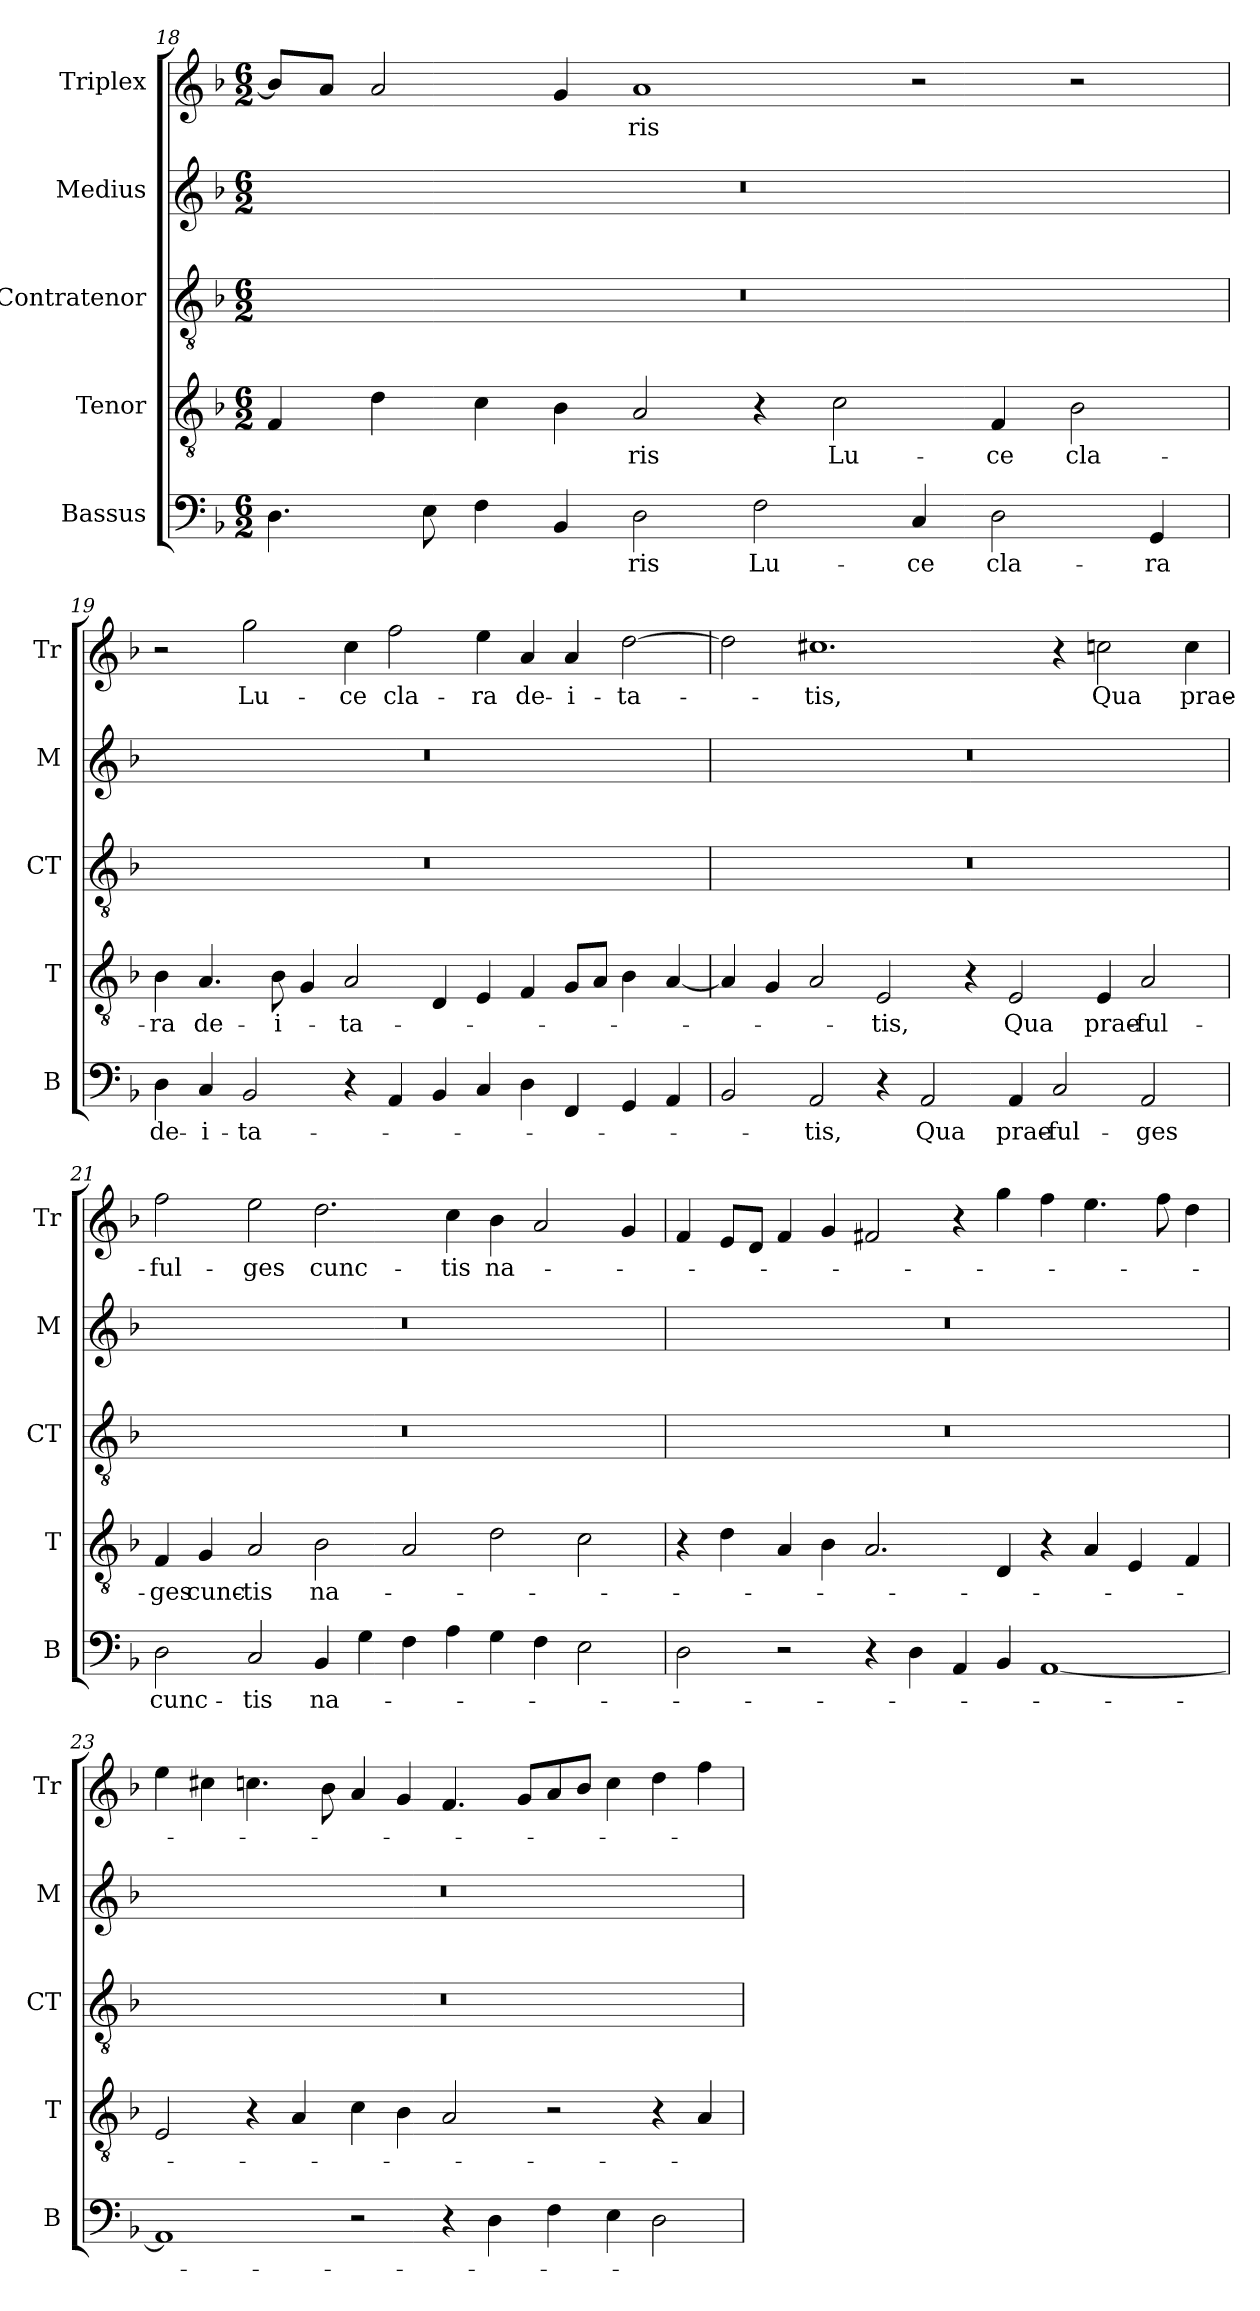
**kern	**text	**kern	**text	**kern	**kern	**kern	**text
*part5	*part5	*part4	*part4	*part3	*part2	*part1	*part1
*staff5	*staff5	*staff4	*staff4	*staff3	*staff2	*staff1	*staff1
*I"Bassus	*	*I"Tenor	*	*I"Contratenor	*I"Medius	*I"Triplex	*
*I'B	*	*I'T	*	*I'CT	*I'M	*I'Tr	*
*clefF4	*	*clefGv2	*	*clefGv2	*clefG2	*clefG2	*
*k[b-]	*	*k[b-]	*	*k[b-]	*k[b-]	*k[b-]	*
*F:	*	*F:	*	*F:	*F:	*F:	*
*M6/2	*	*M6/2	*	*M6/2	*M6/2	*M6/2	*
=18	=18	=18	=18	=18	=18	=18	=18
4.D\	.	4F/	.	0.r	0.r	8b-/L]	.
.	.	.	.	.	.	8a/J	.
.	.	4d\	.	.	.	2a/	.
8E\	.	.	.	.	.	.	.
4F\	.	4c\	.	.	.	.	.
4BB-/	.	4B-\	.	.	.	4g/	.
!	!LO:LY:b	!	!	!	!	!	!
!	!	!	!LO:LY:b	!	!	!	!
!	!	!	!	!	!	!	!LO:LY:b
2D\	-ris	2A/	-ris	.	.	1a	-ris
!	!LO:LY:b	!	!	!	!	!	!
2F\	Lu-	4r	.	.	.	.	.
!	!	!	!LO:LY:b	!	!	!	!
.	.	2c\	Lu-	.	.	.	.
!	!LO:LY:b	!	!	!	!	!	!
4C/	-ce	.	.	.	.	2r	.
!	!LO:LY:b	!	!	!	!	!	!
!	!	!	!LO:LY:b	!	!	!	!
2D\	cla-	4F/	-ce	.	.	.	.
!	!	!	!LO:LY:b	!	!	!	!
.	.	2B-\	cla-	.	.	2r	.
!	!LO:LY:b	!	!	!	!	!	!
4GG/	-ra	.	.	.	.	.	.
!!LO:LB:g=z
=19	=19	=19	=19	=19	=19	=19	=19
!	!LO:LY:b	!	!	!	!	!	!
!	!	!	!LO:LY:b	!	!	!	!
4D\	de-	4B-\	-ra	0.r	0.r	2r	.
!	!LO:LY:b	!	!	!	!	!	!
!	!	!	!LO:LY:b	!	!	!	!
4C/	-i-	4.A/	de-	.	.	.	.
!	!LO:LY:b	!	!	!	!	!	!
!	!	!	!	!	!	!	!LO:LY:b
2BB-/	-ta-	.	.	.	.	2gg\	Lu-
!	!	!	!LO:LY:b	!	!	!	!
.	.	8B-\	-i-	.	.	.	.
.	.	4G/	.	.	.	.	.
!	!	!	!LO:LY:b	!	!	!	!
!	!	!	!	!	!	!	!LO:LY:b
4r	.	2A/	-ta-	.	.	4cc\	-ce
!	!	!	!	!	!	!	!LO:LY:b
4AA/	.	.	.	.	.	2ff\	cla-
4BB-/	.	4D/	.	.	.	.	.
!	!	!	!	!	!	!	!LO:LY:b
4C/	.	4E/	.	.	.	4ee\	-ra
!	!	!	!	!	!	!	!LO:LY:b
4D\	.	4F/	.	.	.	4a/	de-
!	!	!	!	!	!	!	!LO:LY:b
4FF/	.	8G/L	.	.	.	4a/	-i-
.	.	8A/J	.	.	.	.	.
!	!	!	!	!	!	!	!LO:LY:b
4GG/	.	4B-\	.	.	.	[2dd\	-ta-
4AA/	.	[4A/	.	.	.	.	.
=20	=20	=20	=20	=20	=20	=20	=20
2BB-/	.	4A/]	.	0.r	0.r	2dd\]	.
.	.	4G/	.	.	.	.	.
!	!LO:LY:b	!	!	!	!	!	!
!	!	!	!	!	!	!	!LO:LY:b
2AA/	-tis,	2A/	.	.	.	1.cc#X	-tis,
!	!	!	!LO:LY:b	!	!	!	!
4r	.	2E/	-tis,	.	.	.	.
!	!LO:LY:b	!	!	!	!	!	!
2AA/	Qua	.	.	.	.	.	.
.	.	4r	.	.	.	.	.
!	!LO:LY:b	!	!	!	!	!	!
!	!	!	!LO:LY:b	!	!	!	!
4AA/	prae-	2E/	Qua	.	.	.	.
!	!LO:LY:b	!	!	!	!	!	!
2C/	-ful-	.	.	.	.	4r	.
!	!	!	!LO:LY:b	!	!	!	!
!	!	!	!	!	!	!	!LO:LY:b
.	.	4E/	prae-	.	.	2ccn\	Qua
!	!LO:LY:b	!	!	!	!	!	!
!	!	!	!LO:LY:b	!	!	!	!
2AA/	-ges	2A/	-ful-	.	.	.	.
!	!	!	!	!	!	!	!LO:LY:b
.	.	.	.	.	.	4cc\	prae-
!!LO:PB:g=z
=21	=21	=21	=21	=21	=21	=21	=21
!	!LO:LY:b	!	!	!	!	!	!
!	!	!	!LO:LY:b	!	!	!	!
!	!	!	!	!	!	!	!LO:LY:b
2D\	cunc-	4F/	-ges	0.r	0.r	2ff\	-ful-
!	!	!	!LO:LY:b	!	!	!	!
.	.	4G/	cunc-	.	.	.	.
!	!LO:LY:b	!	!	!	!	!	!
!	!	!	!LO:LY:b	!	!	!	!
!	!	!	!	!	!	!	!LO:LY:b
2C/	-tis	2A/	-tis	.	.	2ee\	-ges
!	!LO:LY:b	!	!	!	!	!	!
!	!	!	!LO:LY:b	!	!	!	!
!	!	!	!	!	!	!	!LO:LY:b
4BB-/	na-	2B-\	na-	.	.	2.dd\	cunc-
4G\	.	.	.	.	.	.	.
4F\	.	2A/	.	.	.	.	.
!	!	!	!	!	!	!	!LO:LY:b
4A\	.	.	.	.	.	4cc\	-tis
!	!	!	!	!	!	!	!LO:LY:b
4G\	.	2d\	.	.	.	4b-\	na-
4F\	.	.	.	.	.	2a/	.
2E\	.	2c\	.	.	.	.	.
.	.	.	.	.	.	4g/	.
=22	=22	=22	=22	=22	=22	=22	=22
2D\	.	4r	.	0.r	0.r	4f/	.
.	.	4d\	.	.	.	8e/L	.
.	.	.	.	.	.	8d/J	.
2r	.	4A/	.	.	.	4f/	.
.	.	4B-\	.	.	.	4g/	.
4r	.	2.A/	.	.	.	2f#X/	.
4D\	.	.	.	.	.	.	.
4AA/	.	.	.	.	.	4r	.
4BB-/	.	4D/	.	.	.	4gg\	.
[1AA	.	4r	.	.	.	4ff\	.
.	.	4A/	.	.	.	4.ee\	.
.	.	4E/	.	.	.	.	.
.	.	.	.	.	.	8ff\	.
.	.	4F/	.	.	.	4dd\	.
!!LO:LB:g=z
=23	=23	=23	=23	=23	=23	=23	=23
1AA]	.	2E/	.	0.r	0.r	4ee\	.
.	.	.	.	.	.	4cc#X\	.
.	.	4r	.	.	.	4.ccn\	.
.	.	4A/	.	.	.	.	.
.	.	.	.	.	.	8b-\	.
2r	.	4c\	.	.	.	4a/	.
.	.	4B-\	.	.	.	4g/	.
4r	.	2A/	.	.	.	4.f/	.
4D\	.	.	.	.	.	.	.
.	.	.	.	.	.	8g/L	.
4F\	.	2r	.	.	.	8a/	.
.	.	.	.	.	.	8b-/J	.
4E\	.	.	.	.	.	4cc\	.
2D\	.	4r	.	.	.	4dd\	.
.	.	4A/	.	.	.	4ff\	.
=	=	=	=	=	=	=	=
*-	*-	*-	*-	*-	*-	*-	*-
